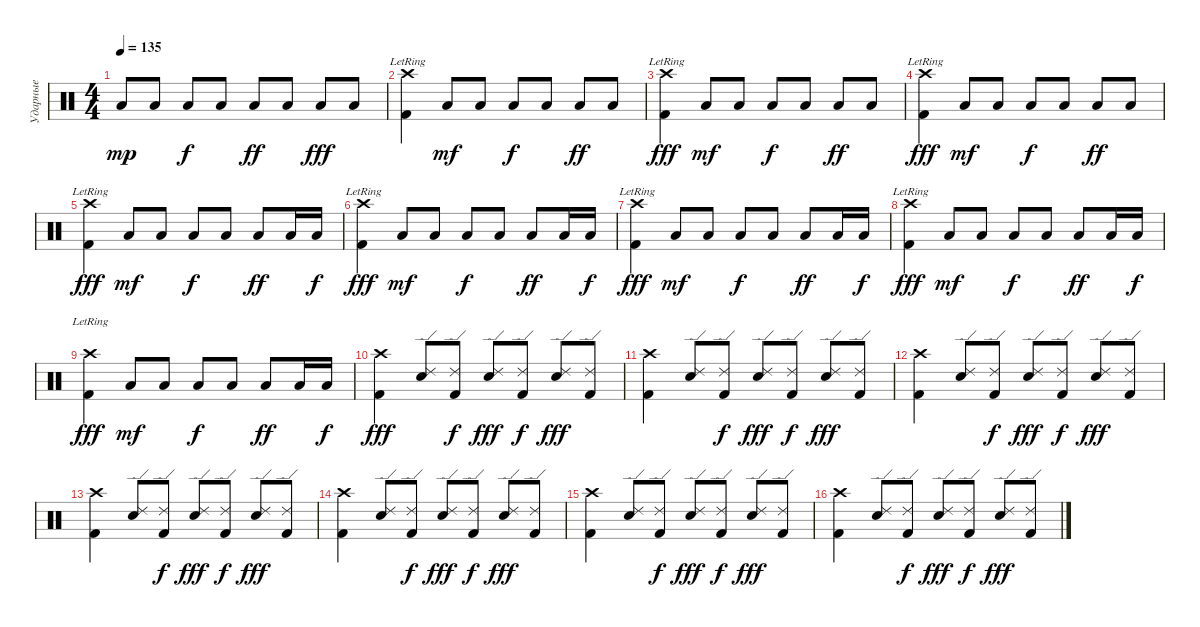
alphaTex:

\track ("Ударные" "Ударные") {instrument percussion}
\staff {score}
\articulation defaults
\ts (4 4)
\tempo 135
\clef neutral
\ks c "Low Tom (hit)".8{dy mp} "Low Tom (hit)".8 "Low Tom (hit)".8{dy f} "Low Tom (hit)".8 "Low Tom (hit)".8{dy ff} "Low Tom (hit)".8 "Low Tom (hit)".8{dy fff} "Low Tom (hit)".8
|
("Crash high (hit)"{lr} "Kick (hit) 2").4 "Low Tom (hit)".8{dy mf} "Low Tom (hit)".8 "Low Tom (hit)".8{dy f} "Low Tom (hit)".8 "Low Tom (hit)".8{dy ff} "Low Tom (hit)".8 |
("Crash high (hit)"{lr} "Kick (hit) 2").4{dy fff} "Low Tom (hit)".8{dy mf} "Low Tom (hit)".8 "Low Tom (hit)".8{dy f} "Low Tom (hit)".8 "Low Tom (hit)".8{dy ff} "Low Tom (hit)".8 |
("Crash high (hit)"{lr} "Kick (hit) 2").4{dy fff} "Low Tom (hit)".8{dy mf} "Low Tom (hit)".8 "Low Tom (hit)".8{dy f} "Low Tom (hit)".8 "Low Tom (hit)".8{dy ff} "Low Tom (hit)".8 |
("Crash high (hit)"{lr} "Kick (hit) 2").4{dy fff} "Low Tom (hit)".8{dy mf} "Low Tom (hit)".8 "Low Tom (hit)".8{dy f} "Low Tom (hit)".8 "Low Tom (hit)".8{dy ff} "Low Tom (hit)".16 "Low Tom (hit)".16{dy f} |
("Crash high (hit)"{lr} "Kick (hit) 2").4{dy fff} "Low Tom (hit)".8{dy mf} "Low Tom (hit)".8 "Low Tom (hit)".8{dy f} "Low Tom (hit)".8 "Low Tom (hit)".8{dy ff} "Low Tom (hit)".16 "Low Tom (hit)".16{dy f} |
("Crash high (hit)"{lr} "Kick (hit) 2").4{dy fff} "Low Tom (hit)".8{dy mf} "Low Tom (hit)".8 "Low Tom (hit)".8{dy f} "Low Tom (hit)".8 "Low Tom (hit)".8{dy ff} "Low Tom (hit)".16 "Low Tom (hit)".16{dy f} |
("Crash high (hit)"{lr} "Kick (hit) 2").4{dy fff} "Low Tom (hit)".8{dy mf} "Low Tom (hit)".8 "Low Tom (hit)".8{dy f} "Low Tom (hit)".8 "Low Tom (hit)".8{dy ff} "Low Tom (hit)".16 "Low Tom (hit)".16{dy f} |
("Crash high (hit)"{lr} "Kick (hit) 2").4{dy fff} "Low Tom (hit)".8{dy mf} "Low Tom (hit)".8 "Low Tom (hit)".8{dy f} "Low Tom (hit)".8 "Low Tom (hit)".8{dy ff} "Low Tom (hit)".16 "Low Tom (hit)".16{dy f} |
("Crash high (hit)" "Kick (hit) 2").4{dy fff} ("Ride (edge) 2" "Snare (hit) 2").8 ("Ride (edge) 2" "Kick (hit) 2").8{dy f} ("Ride (edge) 2" "Snare (hit) 2").8{dy fff} ("Ride (edge) 2" "Kick (hit) 2").8{dy f} ("Ride (edge) 2" "Snare (hit) 2").8{dy fff} ("Ride (edge) 2" "Kick (hit) 2").8 |
("Crash high (hit)" "Kick (hit) 2").4 ("Ride (edge) 2" "Snare (hit) 2").8 ("Ride (edge) 2" "Kick (hit) 2").8{dy f} ("Ride (edge) 2" "Snare (hit) 2").8{dy fff} ("Ride (edge) 2" "Kick (hit) 2").8{dy f} ("Ride (edge) 2" "Snare (hit) 2").8{dy fff} ("Ride (edge) 2" "Kick (hit) 2").8 |
("Crash high (hit)" "Kick (hit) 2").4 ("Ride (edge) 2" "Snare (hit) 2").8 ("Ride (edge) 2" "Kick (hit) 2").8{dy f} ("Ride (edge) 2" "Snare (hit) 2").8{dy fff} ("Ride (edge) 2" "Kick (hit) 2").8{dy f} ("Ride (edge) 2" "Snare (hit) 2").8{dy fff} ("Ride (edge) 2" "Kick (hit) 2").8 |
("Crash high (hit)" "Kick (hit) 2").4 ("Ride (edge) 2" "Snare (hit) 2").8 ("Ride (edge) 2" "Kick (hit) 2").8{dy f} ("Ride (edge) 2" "Snare (hit) 2").8{dy fff} ("Ride (edge) 2" "Kick (hit) 2").8{dy f} ("Ride (edge) 2" "Snare (hit) 2").8{dy fff} ("Ride (edge) 2" "Kick (hit) 2").8 |
("Crash high (hit)" "Kick (hit) 2").4 ("Ride (edge) 2" "Snare (hit) 2").8 ("Ride (edge) 2" "Kick (hit) 2").8{dy f} ("Ride (edge) 2" "Snare (hit) 2").8{dy fff} ("Ride (edge) 2" "Kick (hit) 2").8{dy f} ("Ride (edge) 2" "Snare (hit) 2").8{dy fff} ("Ride (edge) 2" "Kick (hit) 2").8 |
("Crash high (hit)" "Kick (hit) 2").4 ("Ride (edge) 2" "Snare (hit) 2").8 ("Ride (edge) 2" "Kick (hit) 2").8{dy f} ("Ride (edge) 2" "Snare (hit) 2").8{dy fff} ("Ride (edge) 2" "Kick (hit) 2").8{dy f} ("Ride (edge) 2" "Snare (hit) 2").8{dy fff} ("Ride (edge) 2" "Kick (hit) 2").8 |
("Crash high (hit)" "Kick (hit) 2").4 ("Ride (edge) 2" "Snare (hit) 2").8 ("Ride (edge) 2" "Kick (hit) 2").8{dy f} ("Ride (edge) 2" "Snare (hit) 2").8{dy fff} ("Ride (edge) 2" "Kick (hit) 2").8{dy f} ("Ride (edge) 2" "Snare (hit) 2").8{dy fff} ("Ride (edge) 2" "Kick (hit) 2").8
